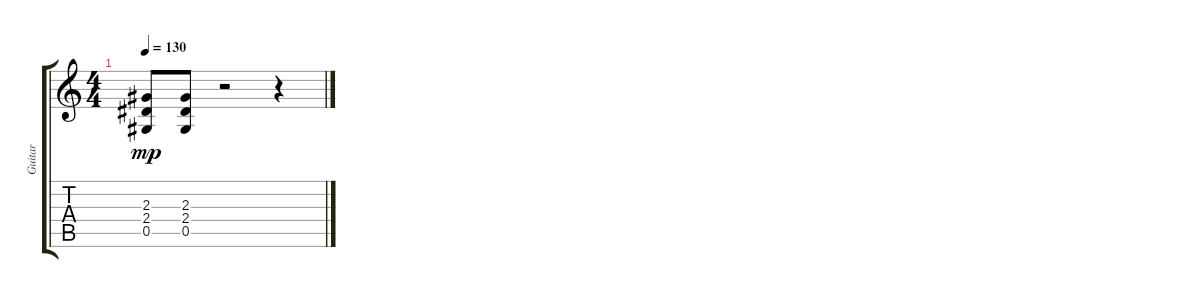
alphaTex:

\track ("Guitar" "Guitar") {instrument overdrivenguitar}
\staff {score tabs}
\tuning (Eb4 Bb3 Gb3 Db3 Ab2 Eb2) {hide}
\ts (4 4)
\tempo 130
\clef g2
\ks c
(2.3 2.4 0.5).8{dy mp} (2.3 2.4 0.5).8 r.2 r.4
